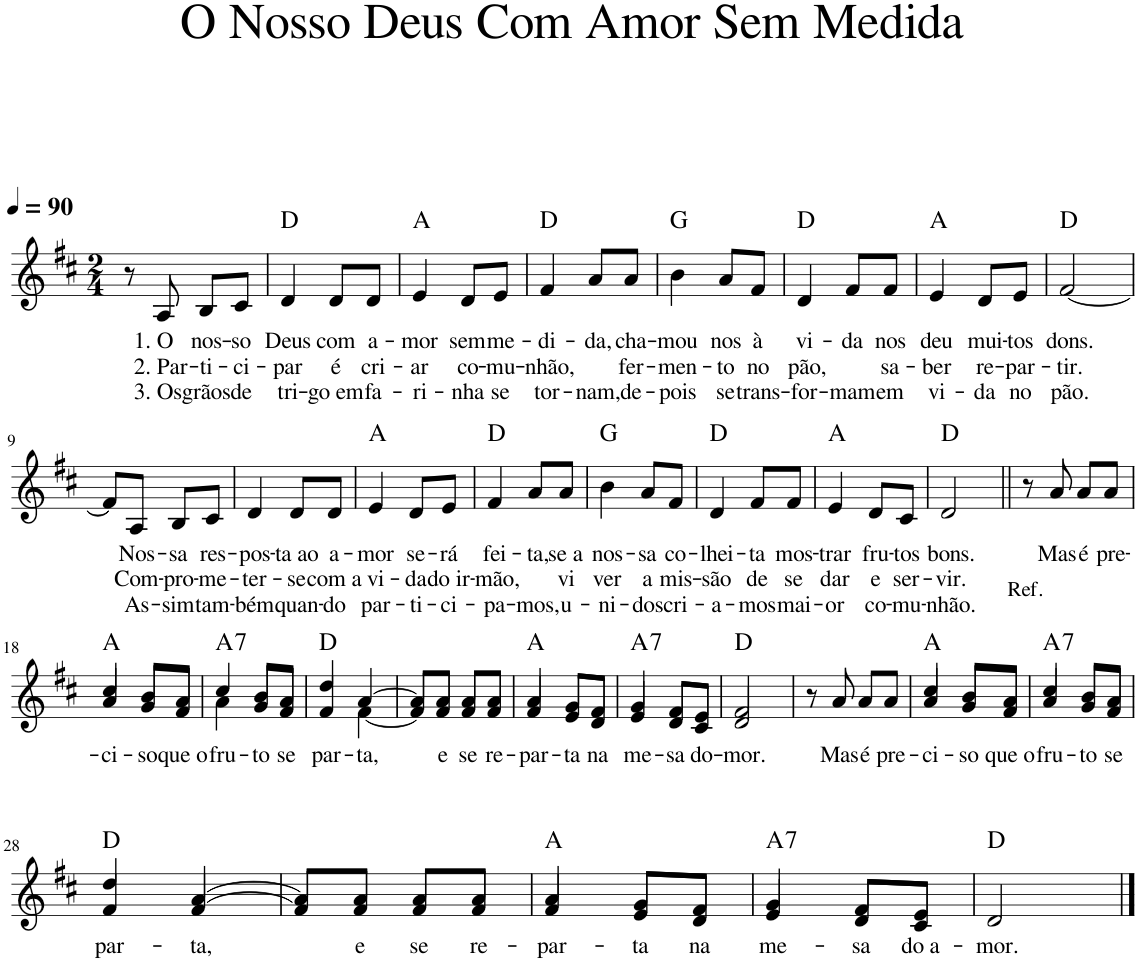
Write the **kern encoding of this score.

**kern	**text	**text	**text	**harte
*part1	*part1	*part1	*part1	*part1
*staff1	*staff1	*staff1	*staff1	*
*I"Voz	*	*	*	*
*I'Vo.	*	*	*	*
*clefG2	*	*	*	*
*k[f#c#]	*	*	*	*
*M2/4	*	*	*	*
*MM90	*	*	*	*
=1	=1	=1	=1	=1
8r	.	.	.	.
!	!LO:LY:b	!LO:LY:b	!LO:LY:b	!
8A/	1. O	2. Par-	3. Os	.
!	!LO:LY:b	!LO:LY:b	!LO:LY:b	!
8B/L	nos-	-ti-	grãos	.
!	!LO:LY:b	!LO:LY:b	!LO:LY:b	!
8c#/J	-so	-ci-	de	.
=2	=2	=2	=2	=2
!	!LO:LY:b	!LO:LY:b	!LO:LY:b	!
4d/	Deus	-par	tri-	D:maj
!	!LO:LY:b	!LO:LY:b	!LO:LY:b	!
8d/L	com	é	-go em	.
!	!LO:LY:b	!LO:LY:b	!LO:LY:b	!
8d/J	a-	cri-	fa-	.
=3	=3	=3	=3	=3
!	!LO:LY:b	!LO:LY:b	!LO:LY:b	!
4e/	-mor	-ar	-ri-	A:maj
!	!LO:LY:b	!LO:LY:b	!LO:LY:b	!
8d/L	sem	co-	-nha	.
!	!LO:LY:b	!LO:LY:b	!LO:LY:b	!
8e/J	me-	-mu-	se	.
=4	=4	=4	=4	=4
!	!LO:LY:b	!LO:LY:b	!LO:LY:b	!
4f#/	-di-	-nhão,	tor-	D:maj
!	!LO:LY:b	!	!LO:LY:b	!
8a/L	-da,	.	-nam,	.
!	!LO:LY:b	!LO:LY:b	!LO:LY:b	!
8a/J	cha-	fer-	de-	.
=5	=5	=5	=5	=5
!	!LO:LY:b	!LO:LY:b	!LO:LY:b	!
4b\	-mou	-men-	-pois	G:maj
!	!LO:LY:b	!LO:LY:b	!LO:LY:b	!
8a/L	nos	-to	se	.
!	!LO:LY:b	!LO:LY:b	!LO:LY:b	!
8f#/J	à	no	trans-	.
=6	=6	=6	=6	=6
!	!LO:LY:b	!LO:LY:b	!LO:LY:b	!
4d/	vi-	pão,	-for-	D:maj
!	!LO:LY:b	!	!LO:LY:b	!
8f#/L	-da	.	-mam	.
!	!LO:LY:b	!LO:LY:b	!LO:LY:b	!
8f#/J	nos	sa-	em	.
=7	=7	=7	=7	=7
!	!LO:LY:b	!LO:LY:b	!LO:LY:b	!
4e/	deu	-ber	vi-	A:maj
!	!LO:LY:b	!LO:LY:b	!LO:LY:b	!
8d/L	mui-	re-	-da	.
!	!LO:LY:b	!LO:LY:b	!LO:LY:b	!
8e/J	-tos	-par-	no	.
=8	=8	=8	=8	=8
!	!LO:LY:b	!LO:LY:b	!LO:LY:b	!
[2f#/	dons.	-tir.	pão.	D:maj
!!LO:LB:g=z
=9	=9	=9	=9	=9
8f#/L]	.	.	.	.
!	!LO:LY:b	!LO:LY:b	!LO:LY:b	!
8A/J	Nos-	Com-	As-	.
!	!LO:LY:b	!LO:LY:b	!LO:LY:b	!
8B/L	-sa	-pro-	-sim	.
!	!LO:LY:b	!LO:LY:b	!LO:LY:b	!
8c#/J	res-	-me-	tam-	.
=10	=10	=10	=10	=10
!	!LO:LY:b	!LO:LY:b	!LO:LY:b	!
4d/	-pos-	-ter-	-bém	.
!	!LO:LY:b	!LO:LY:b	!LO:LY:b	!
8d/L	-ta ao	-se	quan-	.
!	!LO:LY:b	!LO:LY:b	!LO:LY:b	!
8d/J	a-	com a	-do	.
=11	=11	=11	=11	=11
!	!LO:LY:b	!LO:LY:b	!LO:LY:b	!
4e/	-mor	vi-	par-	A:maj
!	!LO:LY:b	!LO:LY:b	!LO:LY:b	!
8d/L	se-	-da	-ti-	.
!	!LO:LY:b	!LO:LY:b	!LO:LY:b	!
8e/J	-rá	do ir-	-ci-	.
=12	=12	=12	=12	=12
!	!LO:LY:b	!LO:LY:b	!LO:LY:b	!
4f#/	fei-	-mão,	-pa-	D:maj
!	!LO:LY:b	!	!LO:LY:b	!
8a/L	-ta,	.	-mos,	.
!	!LO:LY:b	!LO:LY:b	!LO:LY:b	!
8a/J	se a	vi	u-	.
=13	=13	=13	=13	=13
!	!LO:LY:b	!LO:LY:b	!LO:LY:b	!
4b\	nos-	-ver	-ni-	G:maj
!	!LO:LY:b	!LO:LY:b	!LO:LY:b	!
8a/L	-sa	a	-dos	.
!	!LO:LY:b	!LO:LY:b	!LO:LY:b	!
8f#/J	co-	mis-	cri-	.
=14	=14	=14	=14	=14
!	!LO:LY:b	!LO:LY:b	!LO:LY:b	!
4d/	-lhei-	-são	-a-	D:maj
!	!LO:LY:b	!LO:LY:b	!LO:LY:b	!
8f#/L	-ta	de	-mos	.
!	!LO:LY:b	!LO:LY:b	!LO:LY:b	!
8f#/J	mos-	se	mai-	.
=15	=15	=15	=15	=15
!	!LO:LY:b	!LO:LY:b	!LO:LY:b	!
4e/	-trar	dar	-or	A:maj
!	!LO:LY:b	!LO:LY:b	!LO:LY:b	!
8d/L	fru-	e	co-	.
!	!LO:LY:b	!LO:LY:b	!LO:LY:b	!
8c#/J	-tos	ser-	-mu-	.
=16	=16	=16	=16	=16
!	!LO:LY:b	!LO:LY:b	!LO:LY:b	!
2d/	bons.	-vir.	-nhão.	D:maj
=17||	=17||	=17||	=17||	=17||
!LO:TX:b:t=Ref.	!	!	!	!
8r	.	.	.	.
!	!LO:LY:b	!	!	!
8a/	Mas	.	.	.
!	!LO:LY:b	!	!	!
8a/L	é	.	.	.
!	!LO:LY:b	!	!	!
8a/J	pre-	.	.	.
!!LO:LB:g=z
=18	=18	=18	=18	=18
!	!LO:LY:b	!	!	!
*^	*	*	*	*
4cc#/	4a/	-ci-	.	.	A:maj
!	!	!LO:LY:b	!	!	!
8b/L	8g/L	-so	.	.	.
!	!	!LO:LY:b	!	!	!
8a/J	8f#/J	que o	.	.	.
=19	=19	=19	=19	=19	=19
!	!	!LO:LY:b	!	!	!LO:H:kt=7
4cc#/	4a\	fru-	.	.	A:7
!	!	!LO:LY:b	!	!	!
8b/L	8g/L	-to	.	.	.
!	!	!LO:LY:b	!	!	!
8a/J	8f#/J	se	.	.	.
=20	=20	=20	=20	=20	=20
!	!	!LO:LY:b	!	!	!
4dd/	4f#/	par-	.	.	D:maj
!	!	!LO:LY:b	!	!	!
[4a/	[4f#\	-ta,	.	.	.
=21	=21	=21	=21	=21	=21
8a/L]	8f#/L]	.	.	.	.
!	!	!LO:LY:b	!	!	!
8a/J	8f#/J	e	.	.	.
!	!	!LO:LY:b	!	!	!
8a/L	8f#/L	se	.	.	.
!	!	!LO:LY:b	!	!	!
8a/J	8f#/J	re-	.	.	.
=22	=22	=22	=22	=22	=22
!	!	!LO:LY:b	!	!	!
4a/	4f#/	-par-	.	.	A:maj
!	!	!LO:LY:b	!	!	!
8g/L	8e/L	-ta	.	.	.
!	!	!LO:LY:b	!	!	!
8f#/J	8d/J	na	.	.	.
=23	=23	=23	=23	=23	=23
!	!	!LO:LY:b	!	!	!LO:H:kt=7
4g/	4e/	me-	.	.	A:7
!	!	!LO:LY:b	!	!	!
8f#/L	8d/L	-sa	.	.	.
!	!	!LO:LY:b	!	!	!
8e/J	8c#/J	do-	.	.	.
=24	=24	=24	=24	=24	=24
!	!	!LO:LY:b	!	!	!
2f#/	2d/	-mor.	.	.	D:maj
*v	*v	*	*	*	*
=25	=25	=25	=25	=25
8r	.	.	.	.
!	!LO:LY:b	!	!	!
8a/	Mas	.	.	.
!	!LO:LY:b	!	!	!
8a/L	é	.	.	.
!	!LO:LY:b	!	!	!
8a/J	pre-	.	.	.
=26	=26	=26	=26	=26
!	!LO:LY:b	!	!	!
*^	*	*	*	*
4cc#/	4a/	-ci-	.	.	A:maj
!	!	!LO:LY:b	!	!	!
8b/L	8g/L	-so	.	.	.
!	!	!LO:LY:b	!	!	!
8a/J	8f#/J	que o	.	.	.
=27	=27	=27	=27	=27	=27
!	!	!LO:LY:b	!	!	!LO:H:kt=7
4cc#/	4a/	fru-	.	.	A:7
!	!	!LO:LY:b	!	!	!
8b/L	8g/L	-to	.	.	.
!	!	!LO:LY:b	!	!	!
8a/J	8f#/J	se	.	.	.
!!LO:LB:g=z	!!
=28	=28	=28	=28	=28	=28
!	!	!LO:LY:b	!	!	!
4dd/	4f#/	par-	.	.	D:maj
!	!	!LO:LY:b	!	!	!
[4a/	[4f#/	-ta,	.	.	.
=29	=29	=29	=29	=29	=29
8a/L]	8f#/L]	.	.	.	.
!	!	!LO:LY:b	!	!	!
8a/J	8f#/J	e	.	.	.
!	!	!LO:LY:b	!	!	!
8a/L	8f#/L	se	.	.	.
!	!	!LO:LY:b	!	!	!
8a/J	8f#/J	re-	.	.	.
=30	=30	=30	=30	=30	=30
!	!	!LO:LY:b	!	!	!
4a/	4f#/	-par-	.	.	A:maj
!	!	!LO:LY:b	!	!	!
8g/L	8e/L	-ta	.	.	.
!	!	!LO:LY:b	!	!	!
8f#/J	8d/J	na	.	.	.
=31	=31	=31	=31	=31	=31
!	!	!LO:LY:b	!	!	!LO:H:kt=7
4g/	4e/	me-	.	.	A:7
!	!	!LO:LY:b	!	!	!
8f#/L	8d/L	-sa	.	.	.
!	!	!LO:LY:b	!	!	!
8e/J	8c#/J	do a-	.	.	.
=32	=32	=32	=32	=32	=32
!	!	!LO:LY:b	!	!	!
*v	*v	*	*	*	*
2d/	-mor.	.	.	D:maj
==	==	==	==	==
*-	*-	*-	*-	*-
